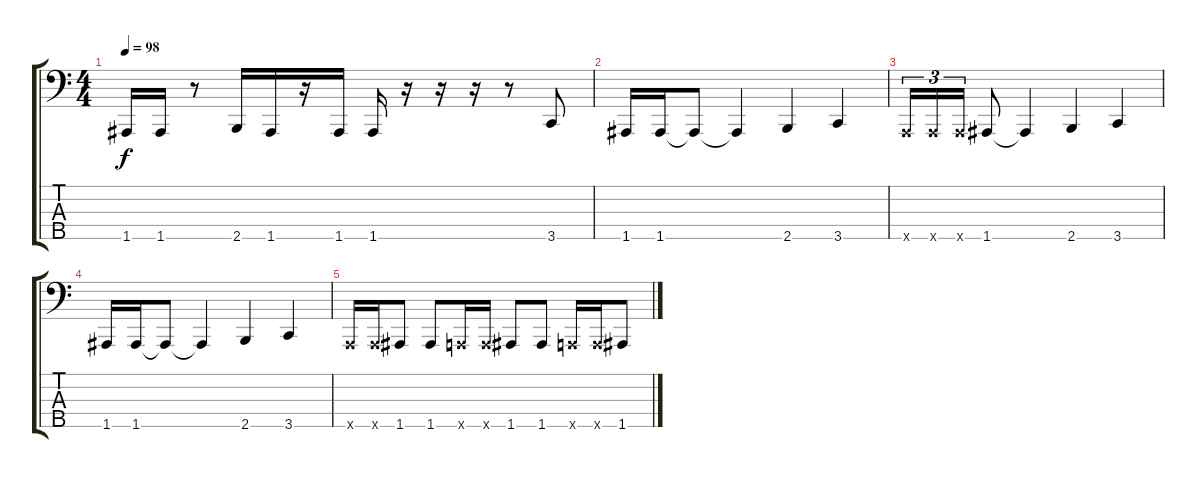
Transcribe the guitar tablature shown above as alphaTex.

\track "" {instrument electricbassfinger}
\staff {score tabs}
\tuning (F2 C2 G1 D1 A0) {hide}
\ts (4 4)
\tempo 98
\clef f4
\ks c
1.5.16{dy f} 1.5.16 r.8 2.5.16 1.5.16 r.16 1.5.16 1.5.16 r.16 r.16 r.16 r.8 3.5.8 |
1.5.16 1.5.16 1.5{t}.8 1.5{t}.4 2.5.4 3.5.4 |
0.5{x}.16{tu (3 2)} 0.5{x}.16{tu (3 2)} 0.5{x}.16{tu (3 2)} 1.5.8 1.5{t}.4 2.5.4 3.5.4 |
1.5.16 1.5.16 1.5{t}.8 1.5{t}.4 2.5.4 3.5.4 |
0.5{x}.16 0.5{x}.16 1.5.8 1.5.8 0.5{x}.16 0.5{x}.16 1.5.8 1.5.8 0.5{x}.16 0.5{x}.16 1.5.8
